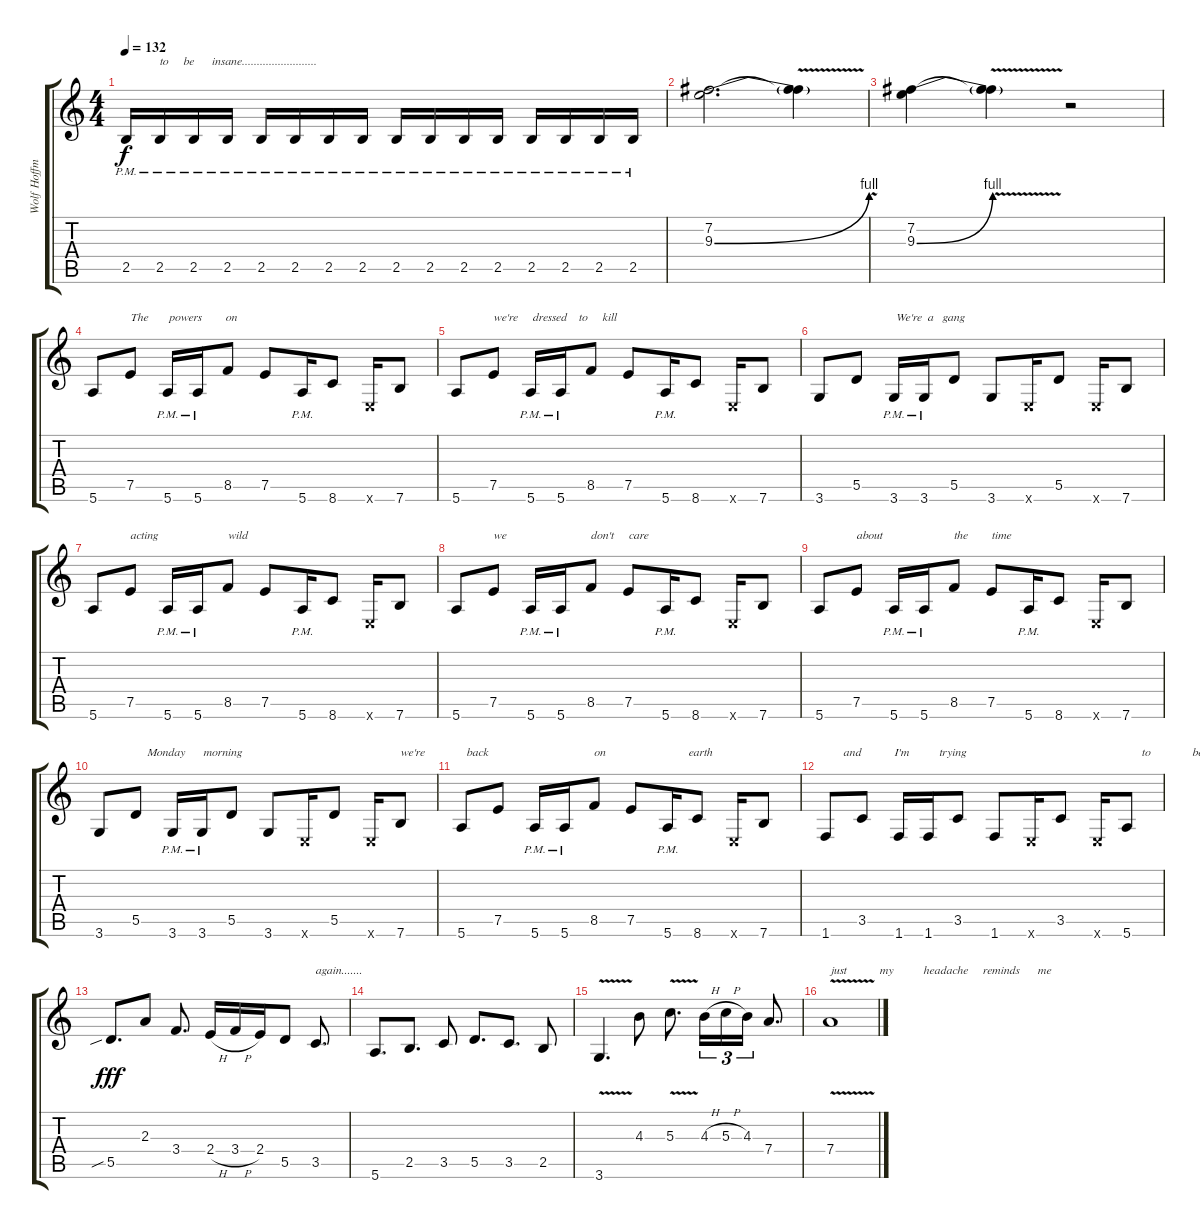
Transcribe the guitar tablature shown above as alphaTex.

\track ("Wolf Hoffmann" "Wolf Hoffm") {instrument distortionguitar}
\staff {score tabs}
\tuning (E4 B3 G3 D3 A2 E2) {hide}
\ts (4 4)
\tempo 132
\clef g2
\ks c
2.5{pm}.16{dy f} 2.5{pm}.16{txt "to     be      insane........................."} 2.5{pm}.16 2.5{pm}.16 2.5{pm}.16 2.5{pm}.16 2.5{pm}.16 2.5{pm}.16 2.5{pm}.16 2.5{pm}.16 2.5{pm}.16 2.5{pm}.16 2.5{pm}.16 2.5{pm}.16 2.5{pm}.16 2.5{pm}.16 |
(7.2 9.3{be (bend 0 0 60 4)}).2{d} (7.2{t} 9.3{v t}).4 |
(7.2 9.3{be (bend 0 0 60 4)}).4 (7.2{t} 9.3{v t}).4 r.2 |
5.6.8 7.5.8{txt "The       powers        on"} 5.6{pm}.16 5.6{pm}.16 8.5.8 7.5.8 5.6{pm}.16 8.6.8 0.6{x}.16 7.6.8 |
5.6.8 7.5.8{txt "we're     dressed    to     kill"} 5.6{pm}.16 5.6{pm}.16 8.5.8 7.5.8 5.6{pm}.16 8.6.8 0.6{x}.16 7.6.8 |
3.6.8 5.5.8{txt "             We're  a   gang   "} 3.6{pm}.16 3.6{pm}.16 5.5.8 3.6.8 0.6{x}.16 5.5.8 0.6{x}.16 7.6.8 |
5.6.8 7.5.8{txt "acting"} 5.6{pm}.16 5.6{pm}.16 8.5.8{txt "wild"} 7.5.8 5.6{pm}.16 8.6.8 0.6{x}.16 7.6.8 |
5.6.8 7.5.8{txt "we"} 5.6{pm}.16 5.6{pm}.16 8.5.8{txt "don't     care"} 7.5.8 5.6{pm}.16 8.6.8 0.6{x}.16 7.6.8 |
5.6.8 7.5.8{txt "about"} 5.6{pm}.16 5.6{pm}.16 8.5.8{txt "the        time"} 7.5.8 5.6{pm}.16 8.6.8 0.6{x}.16 7.6.8 |
3.6.8{txt "                Monday      morning     "} 5.5.8 3.6{pm}.16 3.6{pm}.16 5.5.8 3.6.8 0.6{x}.16 5.5.8{txt "                      we're              back"} 0.6{x}.16 7.6.8 |
5.6.8 7.5.8 5.6{pm}.16 5.6{pm}.16 8.5.8{txt "on"} 7.5.8 5.6{pm}.16{txt "       earth"} 8.6.8 0.6{x}.16 7.6.8 |
1.6.8{txt "      and           I'm          trying  "} 3.5.8 1.6.16 1.6.16 3.5.8 1.6.8 0.6{x}.16 3.5.8 0.6{x}.16 5.6.8{txt "     to              be            gorgeous  "} |
5.5{sib}.8{d dy fff} 2.3.8 3.4.8{d} 2.4{h}.16 3.4{h}.16 2.4.16 5.5.8 3.5.8{d txt "again......."} |
5.6.8{d} 2.5.8{d} 3.5.8 5.5.8{d} 3.5.8{d} 2.5.8 |
3.6{v}.4{d} 4.3.8 5.3{v}.8{d} 4.3{h}.16{tu (3 2)} 5.3{h}.16{tu (3 2)} 4.3.16{tu (3 2)} 7.4.8{d} |
7.4{v}.1{txt "just           my          headache     reminds      me"}
